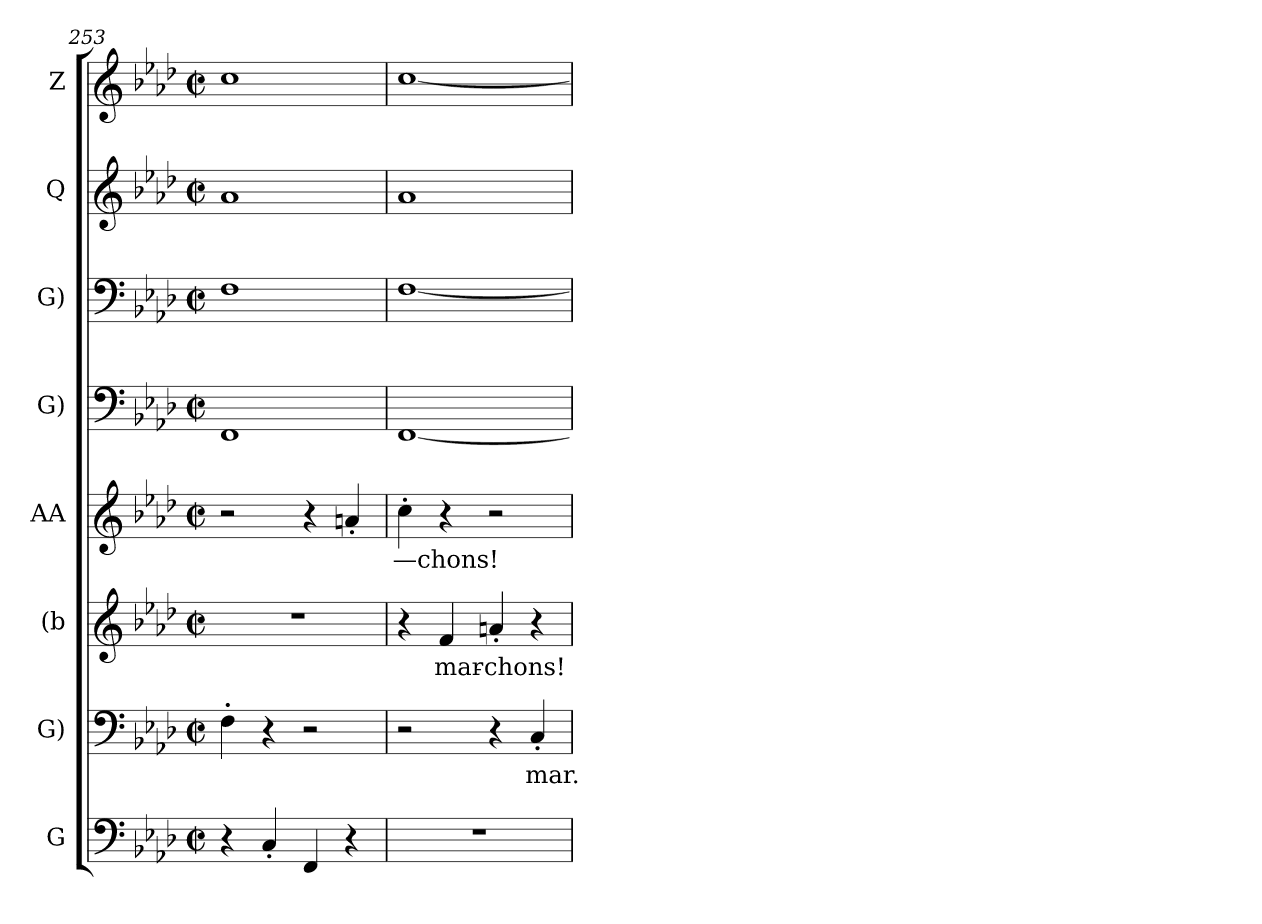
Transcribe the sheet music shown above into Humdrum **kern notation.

**kern	**kern	**text	**kern	**text	**kern	**text	**kern	**kern	**kern	**kern
*part8	*part7	*part7	*part6	*part6	*part5	*part5	*part4	*part3	*part2	*part1
*staff8	*staff7	*staff7	*staff6	*staff6	*staff5	*staff5	*staff4	*staff3	*staff2	*staff1
*I"G	*I"G)	*	*I"(b	*	*I"AA	*	*I"G)	*I"G)	*I"Q	*I"Z
*clefF4	*clefF4	*	*clefG2	*	*clefG2	*	*clefF4	*clefF4	*clefG2	*clefG2
*k[b-e-a-d-]	*k[b-e-a-d-]	*	*k[b-e-a-d-]	*	*k[b-e-a-d-]	*	*k[b-e-a-d-]	*k[b-e-a-d-]	*k[b-e-a-d-]	*k[b-e-a-d-]
*M2/2	*M2/2	*	*M2/2	*	*M2/2	*	*M2/2	*M2/2	*M2/2	*M2/2
*met(c|)	*met(c|)	*	*met(c|)	*	*met(c|)	*	*met(c|)	*met(c|)	*met(c|)	*met(c|)
=253	=253	=253	=253	=253	=253	=253	=253	=253	=253	=253
4r	4F'>'>i\	.	1r	.	2r	.	1FFi/	1Fi/	1a-i/	1cci/
4C'<i/	4r	.	.	.	.	.	.	.	.	.
4FFi/	2r	.	.	.	4r	.	.	.	.	.
4r	.	.	.	.	4an'<i/	.	.	.	.	.
!!LO:PB:g=z
=254	=254	=254	=254	=254	=254	=254	=254	=254	=254	=254
1r	2r	.	4r	.	4cc'>i\	—chons!	[1FFi/	[1Fi/	1a-i/	[1cci/
.	.	.	4fi/	mar-	4r	.	.	.	.	.
.	4r	.	4an'<i/	chons!	2r	.	.	.	.	.
.	4C'<i/	mar.	4r	.	.	.	.	.	.	.
=	=	=	=	=	=	=	=	=	=	=
*-	*-	*-	*-	*-	*-	*-	*-	*-	*-	*-
